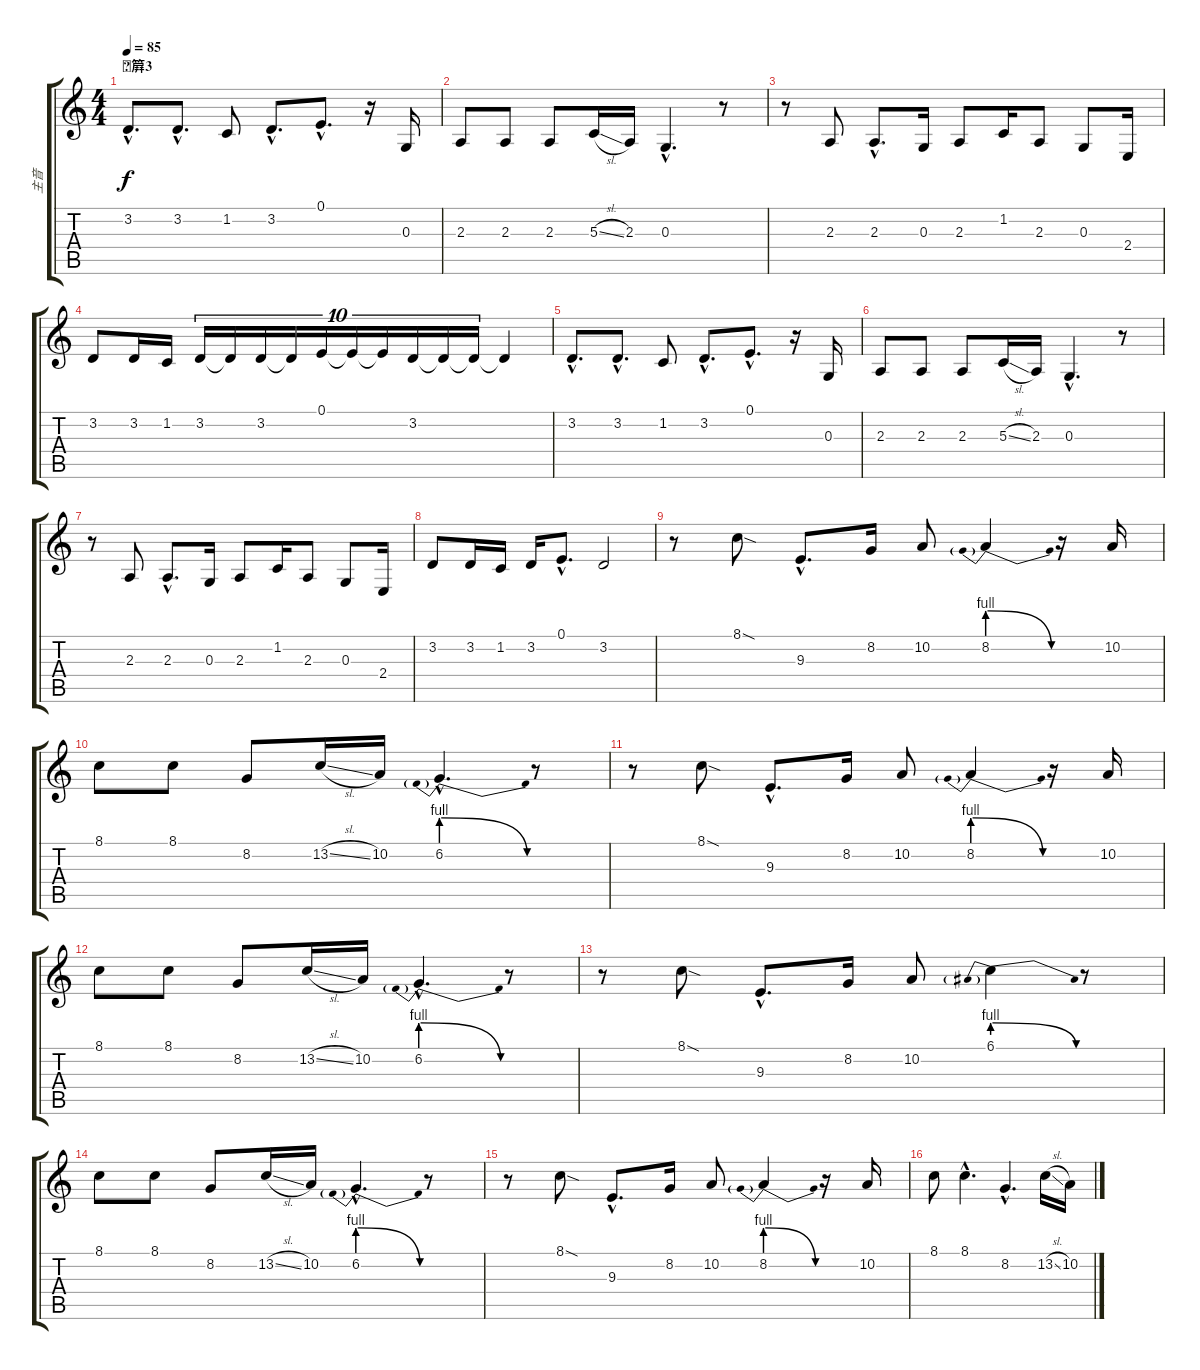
\track ("主音" "主音") {instrument tenorsax}
\staff {score tabs}
\tuning (E4 B3 G3 D3 A2 E2) {hide}
\ts (4 4)
\section ("" "簈3")
\tempo 85
\clef g2
\ks c
3.2{hac}.8{d dy f volume 15 instrument tenorsax} 3.2{hac}.8{d} 1.2.8 3.2{hac}.8{d} 0.1{hac}.8{d} r.16 0.3.16 |
2.3.8 2.3.8 2.3.8 5.3{sl}.16 2.3.16 0.3{hac}.4{d} r.8 |
r.8 2.3.8 2.3{hac}.8{d} 0.3.16 2.3.8 1.2.16 2.3.8 0.3.8 2.4.16 |
3.2.8 3.2.16 1.2.16 3.2.16{tu (10 8)} 3.2{t}.16{tu (10 8)} 3.2.16{tu (10 8)} 3.2{t}.16{tu (10 8)} 0.1.16{tu (10 8)} 0.1{t}.16{tu (10 8)} 0.1{t}.16{tu (10 8)} 3.2.16{tu (10 8)} 3.2{t}.16{tu (10 8)} 3.2{t}.16{tu (10 8)} 3.2{t}.4 |
3.2{hac}.8{d volume 15 instrument altosax} 3.2{hac}.8{d} 1.2.8 3.2{hac}.8{d} 0.1{hac}.8{d} r.16 0.3.16 |
2.3.8 2.3.8 2.3.8 5.3{sl}.16 2.3.16 0.3{hac}.4{d} r.8 |
r.8 2.3.8 2.3{hac}.8{d} 0.3.16 2.3.8 1.2.16 2.3.8 0.3.8 2.4.16 |
3.2.8 3.2.16 1.2.16 3.2.16 0.1{hac}.8{d} 3.2.2 |
\section ("" "")
r.8 8.1{sod}.8{instrument violin} 9.3{hac}.8{d} 8.2.16 10.2.8 8.2{be (prebendrelease 0 4 60 0)}.4 r.16 10.2.16 |
\section ("" "")
8.1.8{instrument violin} 8.1.8 8.2.8 13.2{sl}.16 10.2.16 6.2{be (prebendrelease 0 4 60 0) hac}.4{d} r.8 |
r.8{instrument violin} 8.1{sod}.8 9.3{hac}.8{d} 8.2.16 10.2.8 8.2{be (prebendrelease 0 4 60 0)}.4 r.16 10.2.16 |
8.1.8{instrument violin} 8.1.8 8.2.8 13.2{sl}.16 10.2.16 6.2{be (prebendrelease 0 4 60 0) hac}.4{d} r.8 |
r.8{instrument violin} 8.1{sod}.8 9.3{hac}.8{d} 8.2.16 10.2.8 6.1{be (prebendrelease 0 4 60 0)}.4 r.8 |
8.1.8{instrument violin} 8.1.8 8.2.8 13.2{sl}.16 10.2.16 6.2{be (prebendrelease 0 4 60 0) hac}.4{d} r.8 |
r.8{instrument violin} 8.1{sod}.8 9.3{hac}.8{d} 8.2.16 10.2.8 8.2{be (prebendrelease 0 4 60 0)}.4 r.16 10.2.16 |
8.1.8{instrument violin} 8.1{hac}.4{d} 8.2{hac}.4{d} 13.2{sl}.16 10.2.16
